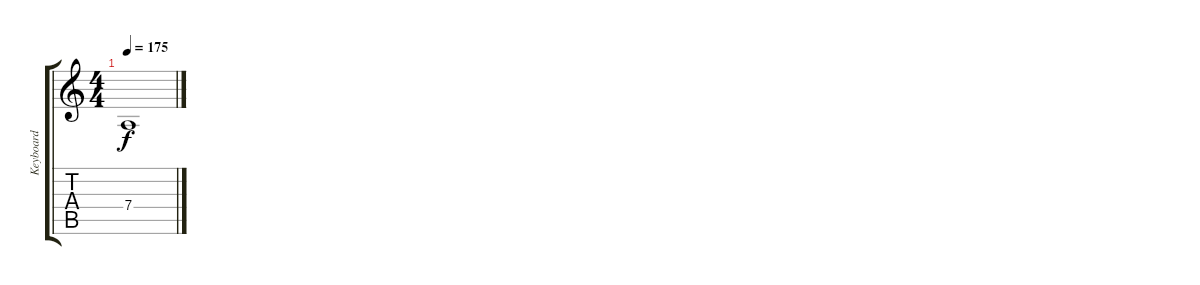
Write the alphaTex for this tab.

\track ("Keyboard" "Keyboard") {instrument musicbox}
\staff {score tabs}
\tuning (E4 B3 G3 D3 A2 E2) {hide}
\ts (4 4)
\tempo 175
\clef g2
\ks c
7.4.1{dy f}
